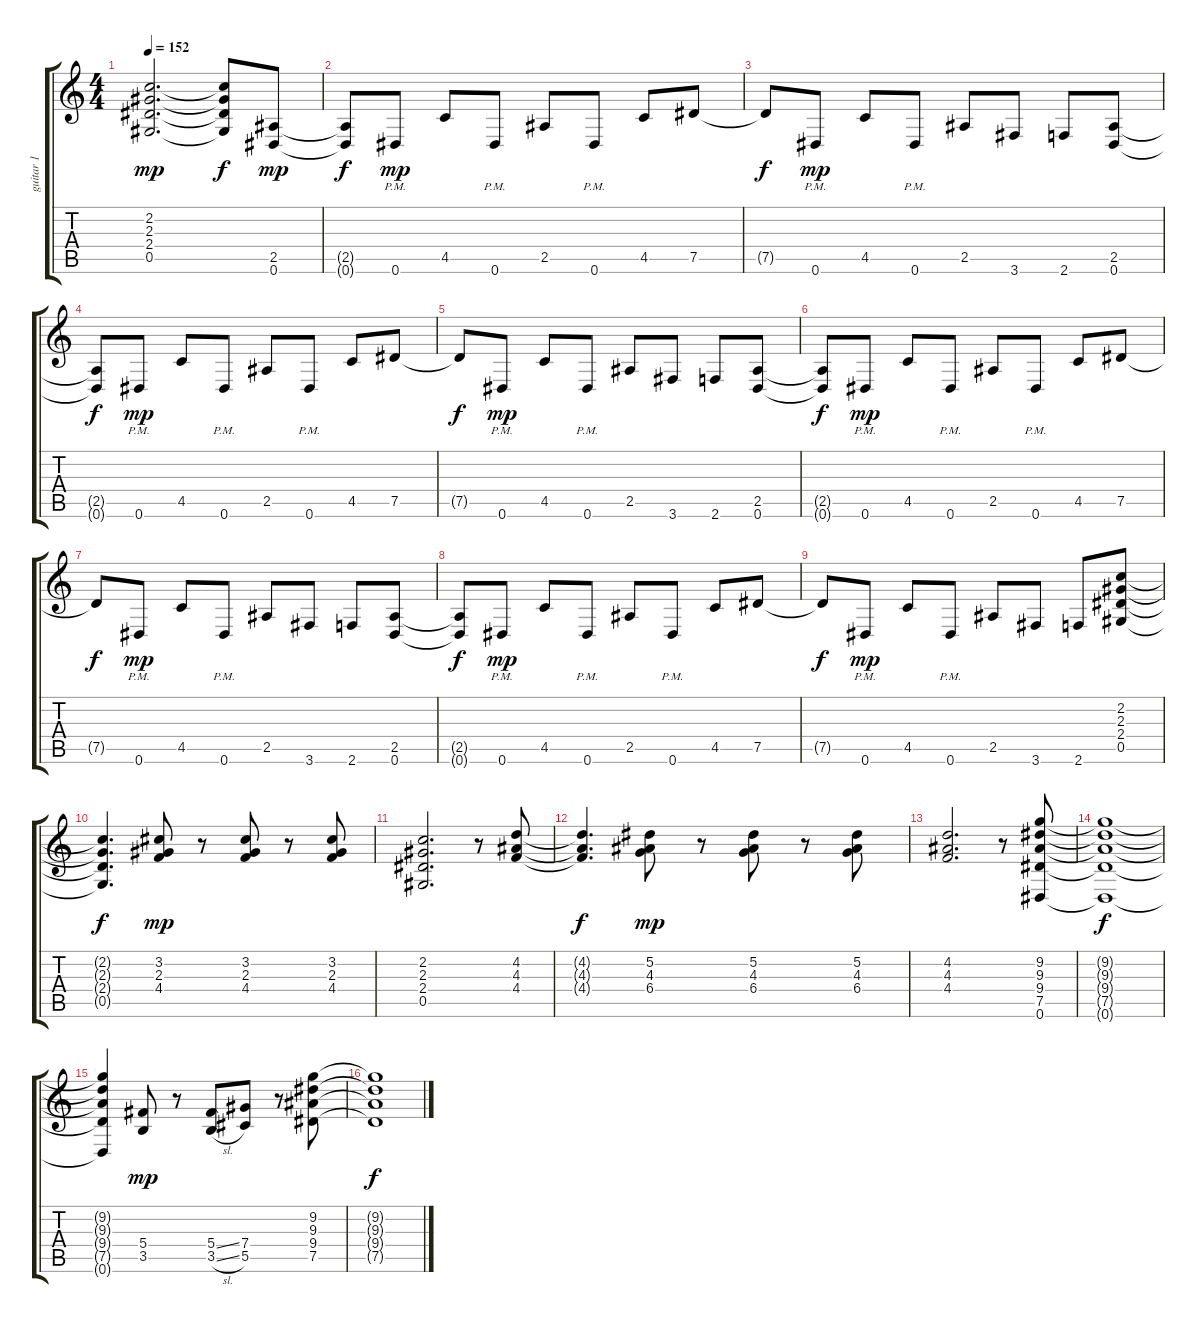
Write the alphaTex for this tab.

\track ("guitar 1" "guitar 1") {instrument electricguitarclean}
\staff {score tabs}
\tuning (Eb4 Bb3 Gb3 Db3 Ab2 Eb2) {hide}
\ts (4 4)
\tempo 152
\clef g2
\ks c
(2.2 2.3 2.4 0.5).2{d dy mp} (2.2{t} 2.3{t} 2.4{t} 0.5{t}).8{dy f} (2.5 0.6).8{dy mp} |
(2.5{t} 0.6{t}).8{dy f} 0.6{pm}.8{dy mp} 4.5.8 0.6{pm}.8 2.5.8 0.6{pm}.8 4.5.8 7.5.8 |
7.5{t}.8{dy f} 0.6{pm}.8{dy mp} 4.5.8 0.6{pm}.8 2.5.8 3.6.8 2.6.8 (2.5 0.6).8 |
(2.5{t} 0.6{t}).8{dy f} 0.6{pm}.8{dy mp} 4.5.8 0.6{pm}.8 2.5.8 0.6{pm}.8 4.5.8 7.5.8 |
7.5{t}.8{dy f} 0.6{pm}.8{dy mp} 4.5.8 0.6{pm}.8 2.5.8 3.6.8 2.6.8 (2.5 0.6).8 |
(2.5{t} 0.6{t}).8{dy f} 0.6{pm}.8{dy mp} 4.5.8 0.6{pm}.8 2.5.8 0.6{pm}.8 4.5.8 7.5.8 |
7.5{t}.8{dy f} 0.6{pm}.8{dy mp} 4.5.8 0.6{pm}.8 2.5.8 3.6.8 2.6.8 (2.5 0.6).8 |
(2.5{t} 0.6{t}).8{dy f} 0.6{pm}.8{dy mp} 4.5.8 0.6{pm}.8 2.5.8 0.6{pm}.8 4.5.8 7.5.8 |
7.5{t}.8{dy f} 0.6{pm}.8{dy mp} 4.5.8 0.6{pm}.8 2.5.8 3.6.8 2.6.8 (2.2 2.3 2.4 0.5).8 |
(2.2{t} 2.3{t} 2.4{t} 0.5{t}).4{d dy f} (3.2 2.3 4.4).8{dy mp} r.8 (3.2 2.3 4.4).8 r.8 (3.2 2.3 4.4).8 |
(2.2 2.3 2.4 0.5).2{d} r.8 (4.2 4.3 4.4).8 |
(4.2{t} 4.3{t} 4.4{t}).4{d dy f} (5.2 4.3 6.4).8{dy mp} r.8 (5.2 4.3 6.4).8 r.8 (5.2 4.3 6.4).8 |
(4.2 4.3 4.4).2{d} r.8 (9.2 9.3 9.4 7.5 0.6).8 |
(9.2{t} 9.3{t} 9.4{t} 7.5{t} 0.6{t}).1{dy f} |
(9.2{t} 9.3{t} 9.4{t} 7.5{t} 0.6{t}).4 (5.4 3.5).8{dy mp} r.8 (5.4{ss} 3.5{sl}).8 (7.4 5.5).8 r.8 (9.2 9.3 9.4 7.5).8 |
(9.2{t} 9.3{t} 9.4{t} 7.5{t}).1{dy f}
